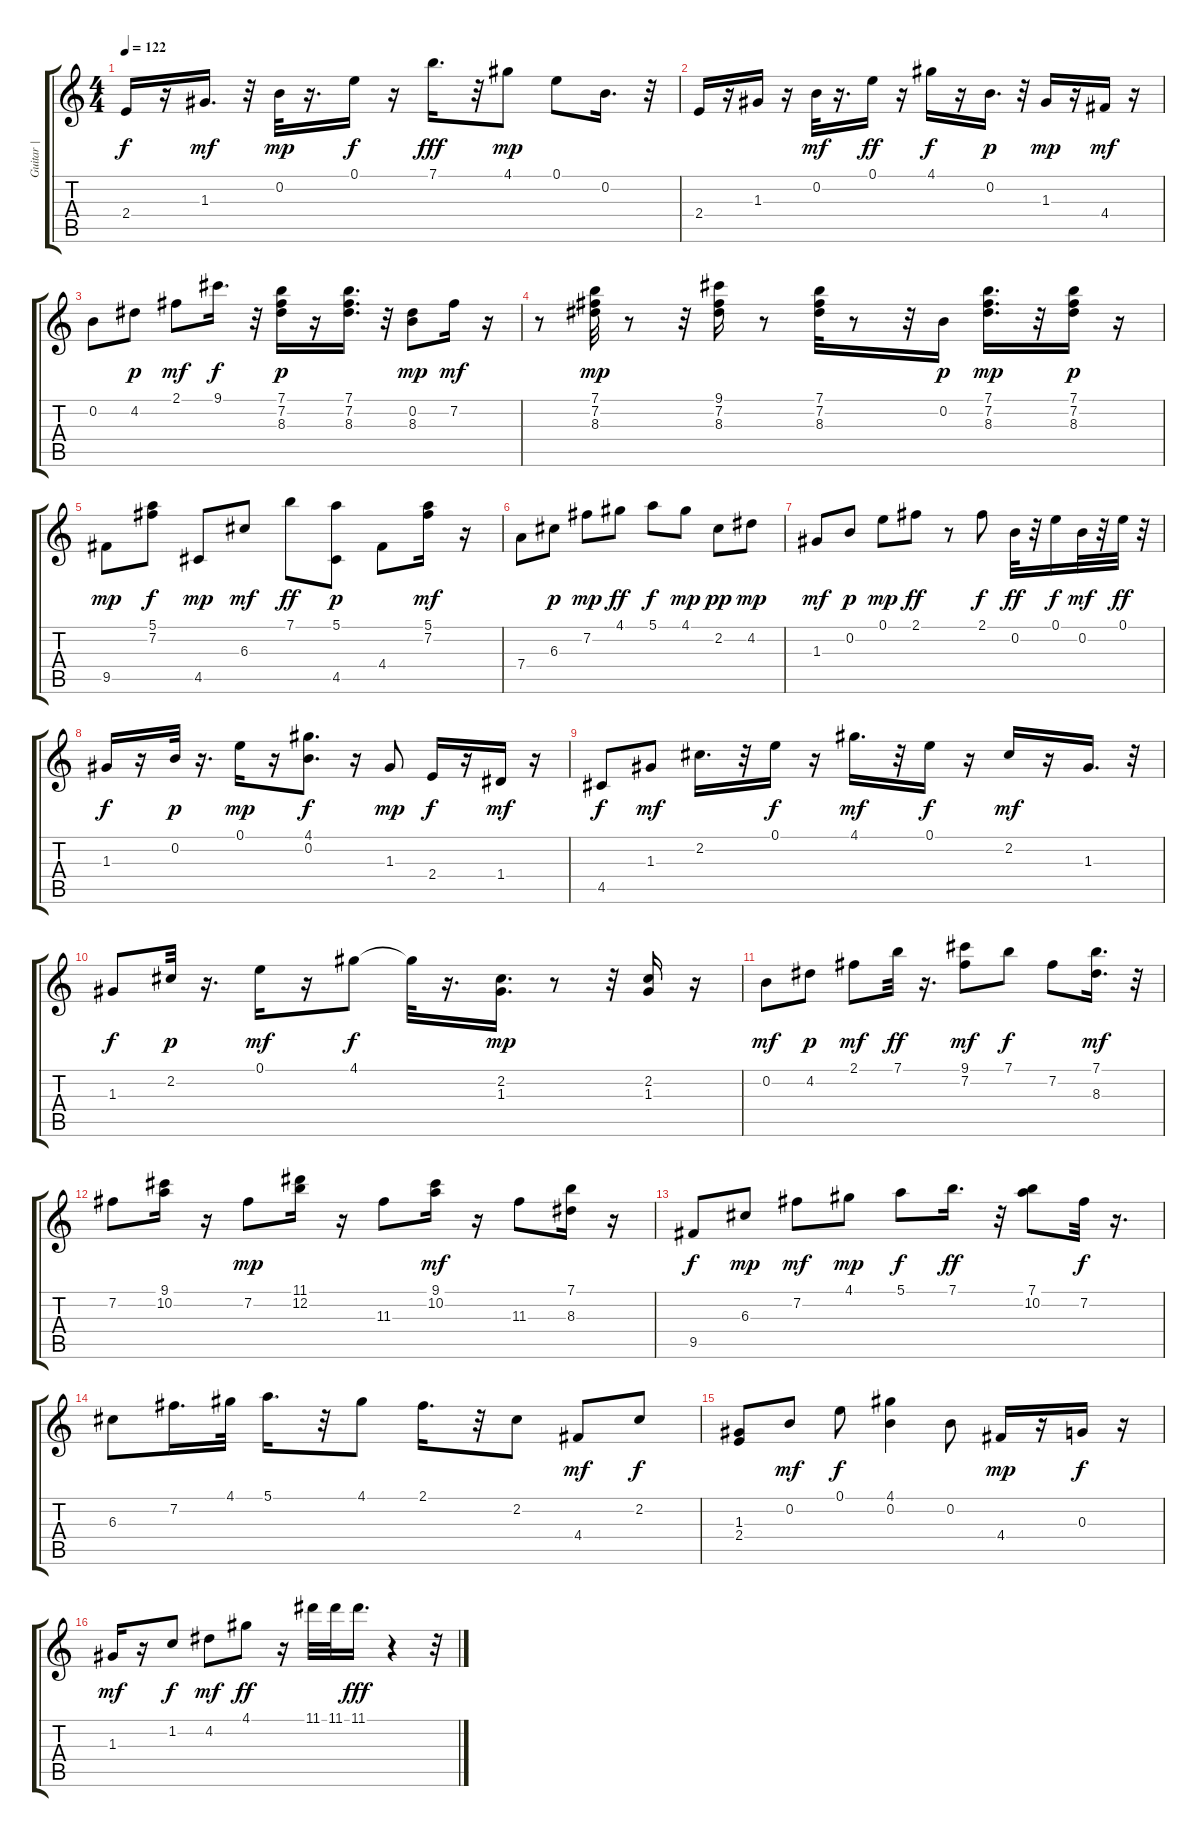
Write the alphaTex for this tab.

\track ("Guitar |" "Guitar |") {instrument acousticguitarnylon}
\staff {score tabs}
\tuning (E4 B3 G3 D3 A2 E2) {hide}
\ts (4 4)
\tempo 122
\clef g2
\ks c
2.4.16{dy f} r.16 1.3.16{d dy mf} r.32 0.2.32{dy mp} r.16{d} 0.1.16{dy f} r.16 7.1.16{d dy fff} r.32 4.1.8{dy mp} 0.1.8 0.2.16{d} r.32 |
2.4.16 r.16 1.3.16 r.16 0.2.32{dy mf} r.16{d} 0.1.16{dy ff} r.16 4.1.16{dy f} r.16 0.2.16{d dy p} r.32 1.3.16{dy mp} r.16 4.4.16{dy mf} r.16 |
0.2.8 4.2.8{dy p} 2.1.8{dy mf} 9.1.16{d dy f} r.32 (7.1 7.2 8.3).16{dy p} r.16 (7.1 7.2 8.3).16{d} r.32 (0.2 8.3).8{dy mp} 7.2.16{dy mf} r.16 |
r.8 (7.1 7.2 8.3).32{dy mp} r.8 r.32 (9.1 7.2 8.3).16 r.8 (7.1 7.2 8.3).32 r.8 r.32 0.2.16{dy p} (7.1 7.2 8.3).16{d dy mp} r.32 (7.1 7.2 8.3).16{dy p} r.16 |
9.5.8{dy mp} (5.1 7.2).8{dy f} 4.5.8{dy mp} 6.3.8{dy mf} 7.1.8{dy ff} (5.1 4.5).8{dy p} 4.4.8 (5.1 7.2).16{dy mf} r.16 |
7.4.8 6.3.8{dy p} 7.2.8{dy mp} 4.1.8{dy ff} 5.1.8{dy f} 4.1.8{dy mp} 2.2.8{dy pp} 4.2.8{dy mp} |
1.3.8{dy mf} 0.2.8{dy p} 0.1.8{dy mp} 2.1.8{dy ff} r.8 2.1.8{dy f} 0.2.32{dy ff} r.32 0.1.16{dy f} 0.2.32{dy mf} r.32 0.1.32{dy ff} r.32 |
1.3.16{dy f} r.16 0.2.32{dy p} r.16{d} 0.1.16{dy mp} r.16 (4.1 0.2).8{d dy f} r.16 1.3.8{dy mp} 2.4.16{dy f} r.16 1.4.16{dy mf} r.16 |
4.5.8{dy f} 1.3.8{dy mf} 2.2.16{d} r.32 0.1.16{dy f} r.16 4.1.16{d dy mf} r.32 0.1.16{dy f} r.16 2.2.16{dy mf} r.16 1.3.16{d} r.32 |
1.3.8{dy f} 2.2.32{dy p} r.16{d} 0.1.16{dy mf} r.16 4.1.8{dy f} 4.1{t}.32 r.16{d} (2.2 1.3).16{d dy mp} r.8 r.32 (2.2 1.3).16 r.16 |
0.2.8{dy mf} 4.2.8{dy p} 2.1.8{dy mf} 7.1.32{dy ff} r.16{d} (9.1 7.2).8{dy mf} 7.1.8{dy f} 7.2.8 (7.1 8.3).16{d dy mf} r.32 |
7.2.8 (9.1 10.2).16 r.16 7.2.8{dy mp} (11.1 12.2).16 r.16 11.3.8 (9.1 10.2).16{dy mf} r.16 11.3.8 (7.1 8.3).16 r.16 |
9.5.8{dy f} 6.3.8{dy mp} 7.2.8{dy mf} 4.1.8{dy mp} 5.1.8{dy f} 7.1.16{d dy ff} r.32 (7.1 10.2).8 7.2.32{dy f} r.16{d} |
6.3.8 7.2.16{d} 4.1.32 5.1.16{d} r.32 4.1.8 2.1.16{d} r.32 2.2.8 4.4.8{dy mf} 2.2.8{dy f} |
(1.3 2.4).8 0.2.8{dy mf} 0.1.8{dy f} (4.1 0.2).4 0.2.8 4.4.16{dy mp} r.16 0.3.16{dy f} r.16 |
1.3.16{dy mf} r.16 1.2.8{dy f} 4.2.8{dy mf} 4.1.8{dy ff} r.16 11.1.32 11.1.32 11.1.16{d dy fff} r.4 r.32
